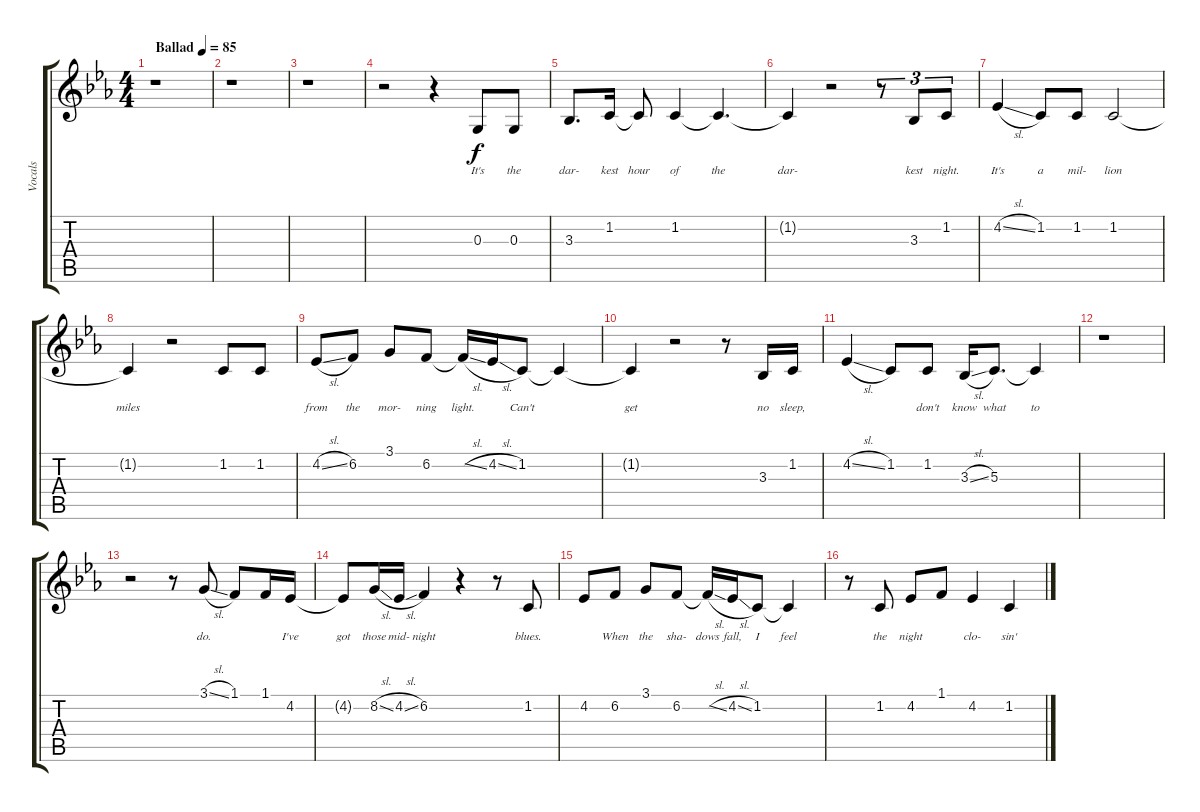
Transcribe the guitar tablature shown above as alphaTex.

\track ("Vocals" "Vocals") {instrument clarinet}
\staff {score tabs}
\tuning (E4 B3 G3 D3 A2 E2) {hide}
\ts (4 4)
\tempo (85 "Ballad")
\clef g2
\ks eb
r.1{dy f instrument clarinet} |
r.1 |
r.1 |
r.2 r.4 0.3.8{lyrics (0 "It's") lyrics (1 "") lyrics (2 "") lyrics (3 "") lyrics (4 "")} 0.3.8{lyrics (0 "the") lyrics (1 "") lyrics (2 "") lyrics (3 "") lyrics (4 "")} |
3.3.8{d lyrics (0 "dar-") lyrics (1 "") lyrics (2 "") lyrics (3 "") lyrics (4 "")} 1.2.16{lyrics (0 "kest") lyrics (1 "") lyrics (2 "") lyrics (3 "") lyrics (4 "")} 1.2{t}.8{lyrics (0 "hour") lyrics (1 "") lyrics (2 "") lyrics (3 "") lyrics (4 "")} 1.2.4{lyrics (0 "of") lyrics (1 "") lyrics (2 "") lyrics (3 "") lyrics (4 "")} 1.2{t}.4{d lyrics (0 "the") lyrics (1 "") lyrics (2 "") lyrics (3 "") lyrics (4 "")} |
1.2{t}.4{lyrics (0 "dar-") lyrics (1 "") lyrics (2 "") lyrics (3 "") lyrics (4 "")} r.2 r.8{tu (3 2)} 3.3.8{tu (3 2) lyrics (0 "kest") lyrics (1 "") lyrics (2 "") lyrics (3 "") lyrics (4 "")} 1.2.8{tu (3 2) lyrics (0 "night.") lyrics (1 "") lyrics (2 "") lyrics (3 "") lyrics (4 "")} |
4.2{sl}.4{lyrics (0 "It's") lyrics (1 "") lyrics (2 "") lyrics (3 "") lyrics (4 "")} 1.2.8{lyrics (0 "a") lyrics (1 "") lyrics (2 "") lyrics (3 "") lyrics (4 "")} 1.2.8{lyrics (0 "mil-") lyrics (1 "") lyrics (2 "") lyrics (3 "") lyrics (4 "")} 1.2.2{lyrics (0 "lion") lyrics (1 "") lyrics (2 "") lyrics (3 "") lyrics (4 "")} |
1.2{t}.4{lyrics (0 "miles") lyrics (1 "") lyrics (2 "") lyrics (3 "") lyrics (4 "")} r.2 1.2.8{lyrics (0 "") lyrics (1 "") lyrics (2 "") lyrics (3 "") lyrics (4 "")} 1.2.8{lyrics (0 "") lyrics (1 "") lyrics (2 "") lyrics (3 "") lyrics (4 "")} |
4.2{sl}.8{lyrics (0 "from") lyrics (1 "") lyrics (2 "") lyrics (3 "") lyrics (4 "")} 6.2.8{lyrics (0 "the") lyrics (1 "") lyrics (2 "") lyrics (3 "") lyrics (4 "")} 3.1.8{lyrics (0 "mor-") lyrics (1 "") lyrics (2 "") lyrics (3 "") lyrics (4 "")} 6.2.8{lyrics (0 "ning") lyrics (1 "") lyrics (2 "") lyrics (3 "") lyrics (4 "")} 6.2{sl t}.16{lyrics (0 "light.") lyrics (1 "") lyrics (2 "") lyrics (3 "") lyrics (4 "")} 4.2{sl}.16{lyrics (0 "") lyrics (1 "") lyrics (2 "") lyrics (3 "") lyrics (4 "")} 1.2.8{lyrics (0 "Can't") lyrics (1 "") lyrics (2 "") lyrics (3 "") lyrics (4 "")} 1.2{t}.4{lyrics (0 "") lyrics (1 "") lyrics (2 "") lyrics (3 "") lyrics (4 "")} |
1.2{t}.4{lyrics (0 "get") lyrics (1 "") lyrics (2 "") lyrics (3 "") lyrics (4 "")} r.2 r.8 3.3.16{lyrics (0 "no") lyrics (1 "") lyrics (2 "") lyrics (3 "") lyrics (4 "")} 1.2.16{lyrics (0 "sleep,") lyrics (1 "") lyrics (2 "") lyrics (3 "") lyrics (4 "")} |
4.2{sl}.4{lyrics (0 "") lyrics (1 "") lyrics (2 "") lyrics (3 "") lyrics (4 "")} 1.2.8{lyrics (0 "") lyrics (1 "") lyrics (2 "") lyrics (3 "") lyrics (4 "")} 1.2.8{lyrics (0 "don't") lyrics (1 "") lyrics (2 "") lyrics (3 "") lyrics (4 "")} 3.3{sl}.16{lyrics (0 "know") lyrics (1 "") lyrics (2 "") lyrics (3 "") lyrics (4 "")} 5.3.8{d lyrics (0 "what") lyrics (1 "") lyrics (2 "") lyrics (3 "") lyrics (4 "")} 5.3{t}.4{lyrics (0 "to") lyrics (1 "") lyrics (2 "") lyrics (3 "") lyrics (4 "")} |
r.1 |
r.2 r.8 3.1{sl}.8{lyrics (0 "do.") lyrics (1 "") lyrics (2 "") lyrics (3 "") lyrics (4 "")} 1.1.8{lyrics (0 "") lyrics (1 "") lyrics (2 "") lyrics (3 "") lyrics (4 "")} 1.1.16{lyrics (0 "") lyrics (1 "") lyrics (2 "") lyrics (3 "") lyrics (4 "")} 4.2.16{lyrics (0 "I've") lyrics (1 "") lyrics (2 "") lyrics (3 "") lyrics (4 "")} |
4.2{t}.8{lyrics (0 "got") lyrics (1 "") lyrics (2 "") lyrics (3 "") lyrics (4 "")} 8.2{sl}.16{lyrics (0 "those") lyrics (1 "") lyrics (2 "") lyrics (3 "") lyrics (4 "")} 4.2{sl}.16{lyrics (0 "mid-") lyrics (1 "") lyrics (2 "") lyrics (3 "") lyrics (4 "")} 6.2.4{lyrics (0 "night") lyrics (1 "") lyrics (2 "") lyrics (3 "") lyrics (4 "")} r.4 r.8 1.2.8{lyrics (0 "blues.") lyrics (1 "") lyrics (2 "") lyrics (3 "") lyrics (4 "")} |
4.2.8{lyrics (0 "") lyrics (1 "") lyrics (2 "") lyrics (3 "") lyrics (4 "")} 6.2.8{lyrics (0 "When") lyrics (1 "") lyrics (2 "") lyrics (3 "") lyrics (4 "")} 3.1.8{lyrics (0 "the") lyrics (1 "") lyrics (2 "") lyrics (3 "") lyrics (4 "")} 6.2.8{lyrics (0 "sha-") lyrics (1 "") lyrics (2 "") lyrics (3 "") lyrics (4 "")} 6.2{sl t}.16{lyrics (0 "dows") lyrics (1 "") lyrics (2 "") lyrics (3 "") lyrics (4 "")} 4.2{sl}.16{lyrics (0 "fall,") lyrics (1 "") lyrics (2 "") lyrics (3 "") lyrics (4 "")} 1.2.8{lyrics (0 "I") lyrics (1 "") lyrics (2 "") lyrics (3 "") lyrics (4 "")} 1.2{t}.4{lyrics (0 "feel") lyrics (1 "") lyrics (2 "") lyrics (3 "") lyrics (4 "")} |
r.8 1.2.8{lyrics (0 "the") lyrics (1 "") lyrics (2 "") lyrics (3 "") lyrics (4 "")} 4.2.8{lyrics (0 "night") lyrics (1 "") lyrics (2 "") lyrics (3 "") lyrics (4 "")} 1.1.8{lyrics (0 "") lyrics (1 "") lyrics (2 "") lyrics (3 "") lyrics (4 "")} 4.2.4{lyrics (0 "clo-") lyrics (1 "") lyrics (2 "") lyrics (3 "") lyrics (4 "")} 1.2.4{lyrics (0 "sin'") lyrics (1 "") lyrics (2 "") lyrics (3 "") lyrics (4 "")}
